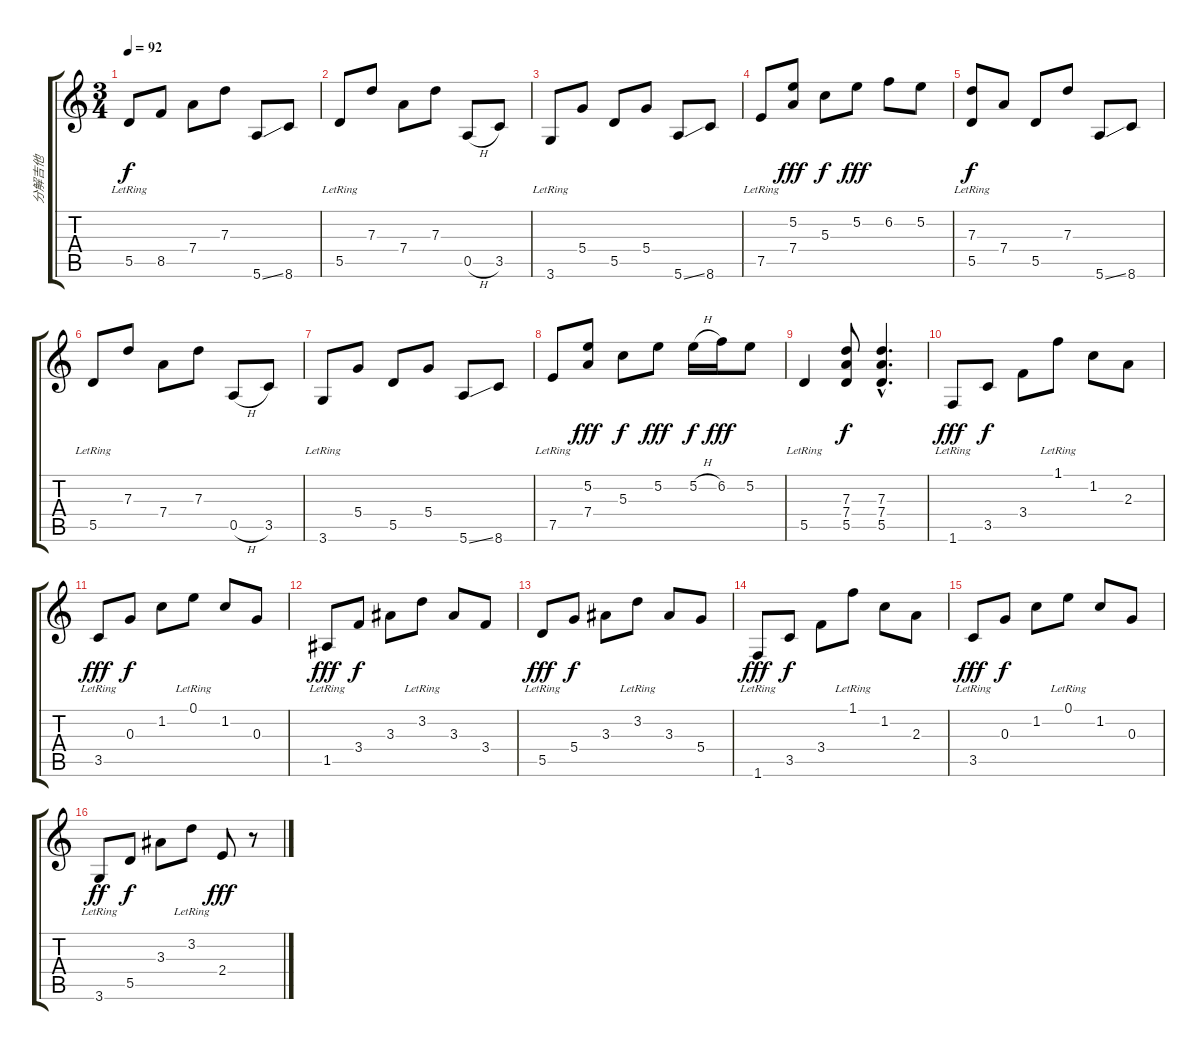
\track ("分解吉他" "分解吉他") {instrument acousticguitarnylon}
\staff {score tabs}
\tuning (E4 B3 G3 D3 A2 E2) {hide}
\ts (3 4)
\tempo 92
\clef g2
\ks c
5.5{lr}.8{dy f} 8.5.8 7.4.8 7.3.8 5.6{ss}.8 8.6.8 |
5.5{lr}.8 7.3.8 7.4.8 7.3.8 0.5{h}.8 3.5.8 |
3.6{lr}.8 5.4.8 5.5.8 5.4.8 5.6{ss}.8 8.6.8 |
7.5{lr}.8 (5.2 7.4).8{dy fff} 5.3.8{dy f} 5.2.8{dy fff} 6.2.8 5.2.8 |
(7.3 5.5{lr}).8{dy f} 7.4.8 5.5.8 7.3.8 5.6{ss}.8 8.6.8 |
5.5{lr}.8 7.3.8 7.4.8 7.3.8 0.5{h}.8 3.5.8 |
3.6{lr}.8 5.4.8 5.5.8 5.4.8 5.6{ss}.8 8.6.8 |
7.5{lr}.8 (5.2 7.4).8{dy fff} 5.3.8{dy f} 5.2.8{dy fff} 5.2{h}.16{dy f} 6.2.16{dy fff} 5.2.8 |
5.5{lr}.4 (7.3 7.4 5.5).8{dy f} (7.3{hac} 7.4{hac} 5.5{hac}).4{d} |
1.6{lr}.8{dy fff} 3.5.8{dy f} 3.4.8 1.1{lr}.8 1.2.8 2.3.8 |
3.5{lr}.8{dy fff} 0.3.8{dy f} 1.2.8 0.1{lr}.8 1.2.8 0.3.8 |
1.5{lr}.8{dy fff} 3.4.8{dy f} 3.3.8 3.2{lr}.8 3.3.8 3.4.8 |
5.5{lr}.8{dy fff} 5.4.8{dy f} 3.3.8 3.2{lr}.8 3.3.8 5.4.8 |
1.6{lr}.8{dy fff} 3.5.8{dy f} 3.4.8 1.1{lr}.8 1.2.8 2.3.8 |
3.5{lr}.8{dy fff} 0.3.8{dy f} 1.2.8 0.1{lr}.8 1.2.8 0.3.8 |
3.6{lr}.8{dy ff} 5.5.8{dy f} 3.3.8 3.2{lr}.8 2.4.8{dy fff} r.8
